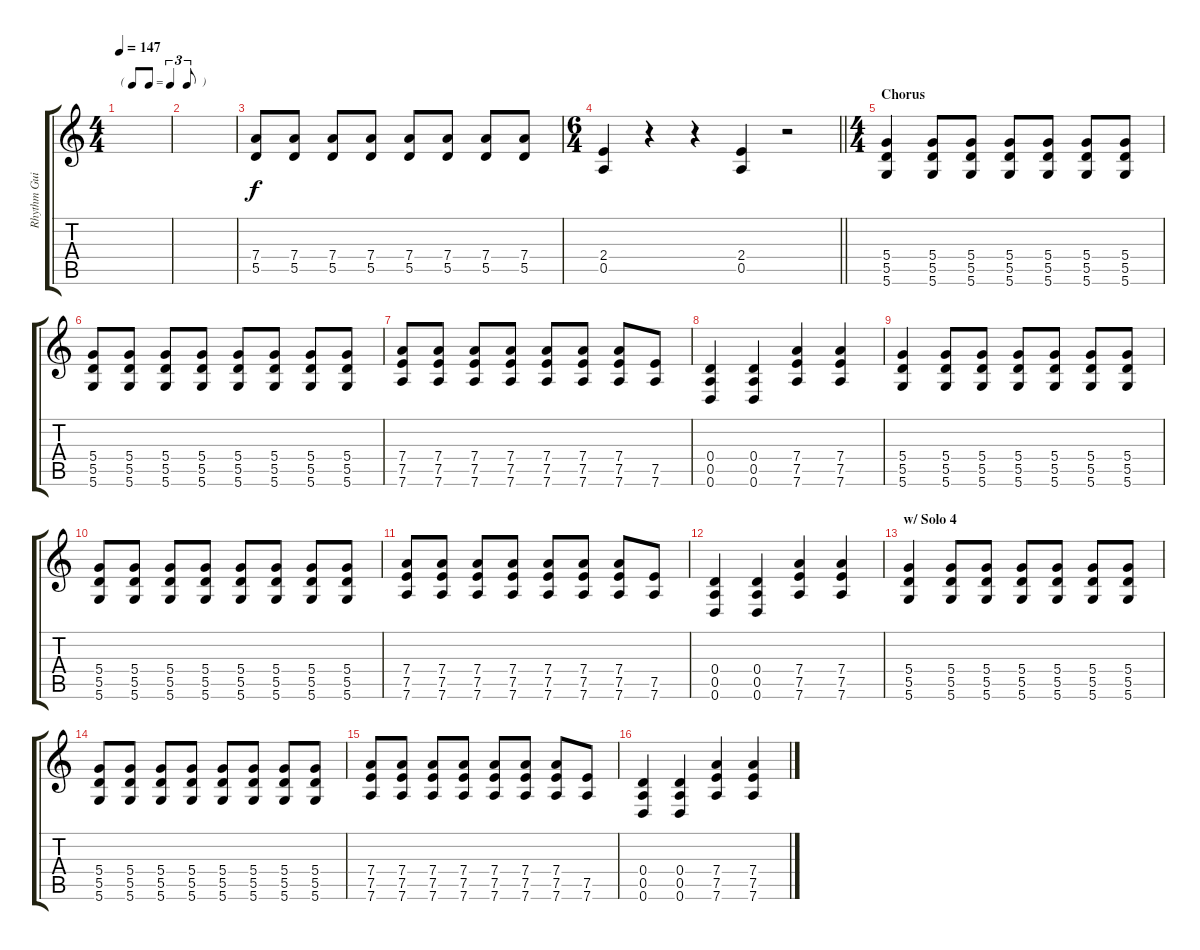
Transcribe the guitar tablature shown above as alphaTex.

\track ("Rhythm Guitar" "Rhythm Gui") {instrument distortionguitar}
\staff {score tabs}
\tuning (E4 B3 G3 D3 A2 D2) {hide}
\ts (4 4)
\tf triplet8th
\tempo 147
\clef g2
\ks c
|
|
(7.4 5.5).8 (7.4 5.5).8 (7.4 5.5).8 (7.4 5.5).8 (7.4 5.5).8 (7.4 5.5).8 (7.4 5.5).8 (7.4 5.5).8 |
\ts (6 4)
\barLineRight lightlight
(2.4 0.5).4{volume 12} r.4 r.4 (2.4 0.5).4 r.2 |
\ts (4 4)
\section ("" "Chorus")
(5.4 5.5 5.6).4 (5.4 5.5 5.6).8 (5.4 5.5 5.6).8 (5.4 5.5 5.6).8 (5.4 5.5 5.6).8 (5.4 5.5 5.6).8 (5.4 5.5 5.6).8 |
(5.4 5.5 5.6).8 (5.4 5.5 5.6).8 (5.4 5.5 5.6).8 (5.4 5.5 5.6).8 (5.4 5.5 5.6).8 (5.4 5.5 5.6).8 (5.4 5.5 5.6).8 (5.4 5.5 5.6).8 |
(7.4 7.5 7.6).8 (7.4 7.5 7.6).8 (7.4 7.5 7.6).8 (7.4 7.5 7.6).8 (7.4 7.5 7.6).8 (7.4 7.5 7.6).8 (7.4 7.5 7.6).8 (7.5 7.6).8 |
(0.4 0.5 0.6).4 (0.4 0.5 0.6).4 (7.4 7.5 7.6).4 (7.4 7.5 7.6).4 |
(5.4 5.5 5.6).4 (5.4 5.5 5.6).8 (5.4 5.5 5.6).8 (5.4 5.5 5.6).8 (5.4 5.5 5.6).8 (5.4 5.5 5.6).8 (5.4 5.5 5.6).8 |
(5.4 5.5 5.6).8 (5.4 5.5 5.6).8 (5.4 5.5 5.6).8 (5.4 5.5 5.6).8 (5.4 5.5 5.6).8 (5.4 5.5 5.6).8 (5.4 5.5 5.6).8 (5.4 5.5 5.6).8 |
(7.4 7.5 7.6).8 (7.4 7.5 7.6).8 (7.4 7.5 7.6).8 (7.4 7.5 7.6).8 (7.4 7.5 7.6).8 (7.4 7.5 7.6).8 (7.4 7.5 7.6).8 (7.5 7.6).8 |
(0.4 0.5 0.6).4 (0.4 0.5 0.6).4 (7.4 7.5 7.6).4 (7.4 7.5 7.6).4 |
\section ("" "w/ Solo 4")
(5.4 5.5 5.6).4 (5.4 5.5 5.6).8 (5.4 5.5 5.6).8 (5.4 5.5 5.6).8 (5.4 5.5 5.6).8 (5.4 5.5 5.6).8 (5.4 5.5 5.6).8 |
(5.4 5.5 5.6).8 (5.4 5.5 5.6).8 (5.4 5.5 5.6).8 (5.4 5.5 5.6).8 (5.4 5.5 5.6).8 (5.4 5.5 5.6).8 (5.4 5.5 5.6).8 (5.4 5.5 5.6).8 |
(7.4 7.5 7.6).8 (7.4 7.5 7.6).8 (7.4 7.5 7.6).8 (7.4 7.5 7.6).8 (7.4 7.5 7.6).8 (7.4 7.5 7.6).8 (7.4 7.5 7.6).8 (7.5 7.6).8 |
(0.4 0.5 0.6).4 (0.4 0.5 0.6).4 (7.4 7.5 7.6).4 (7.4 7.5 7.6).4
